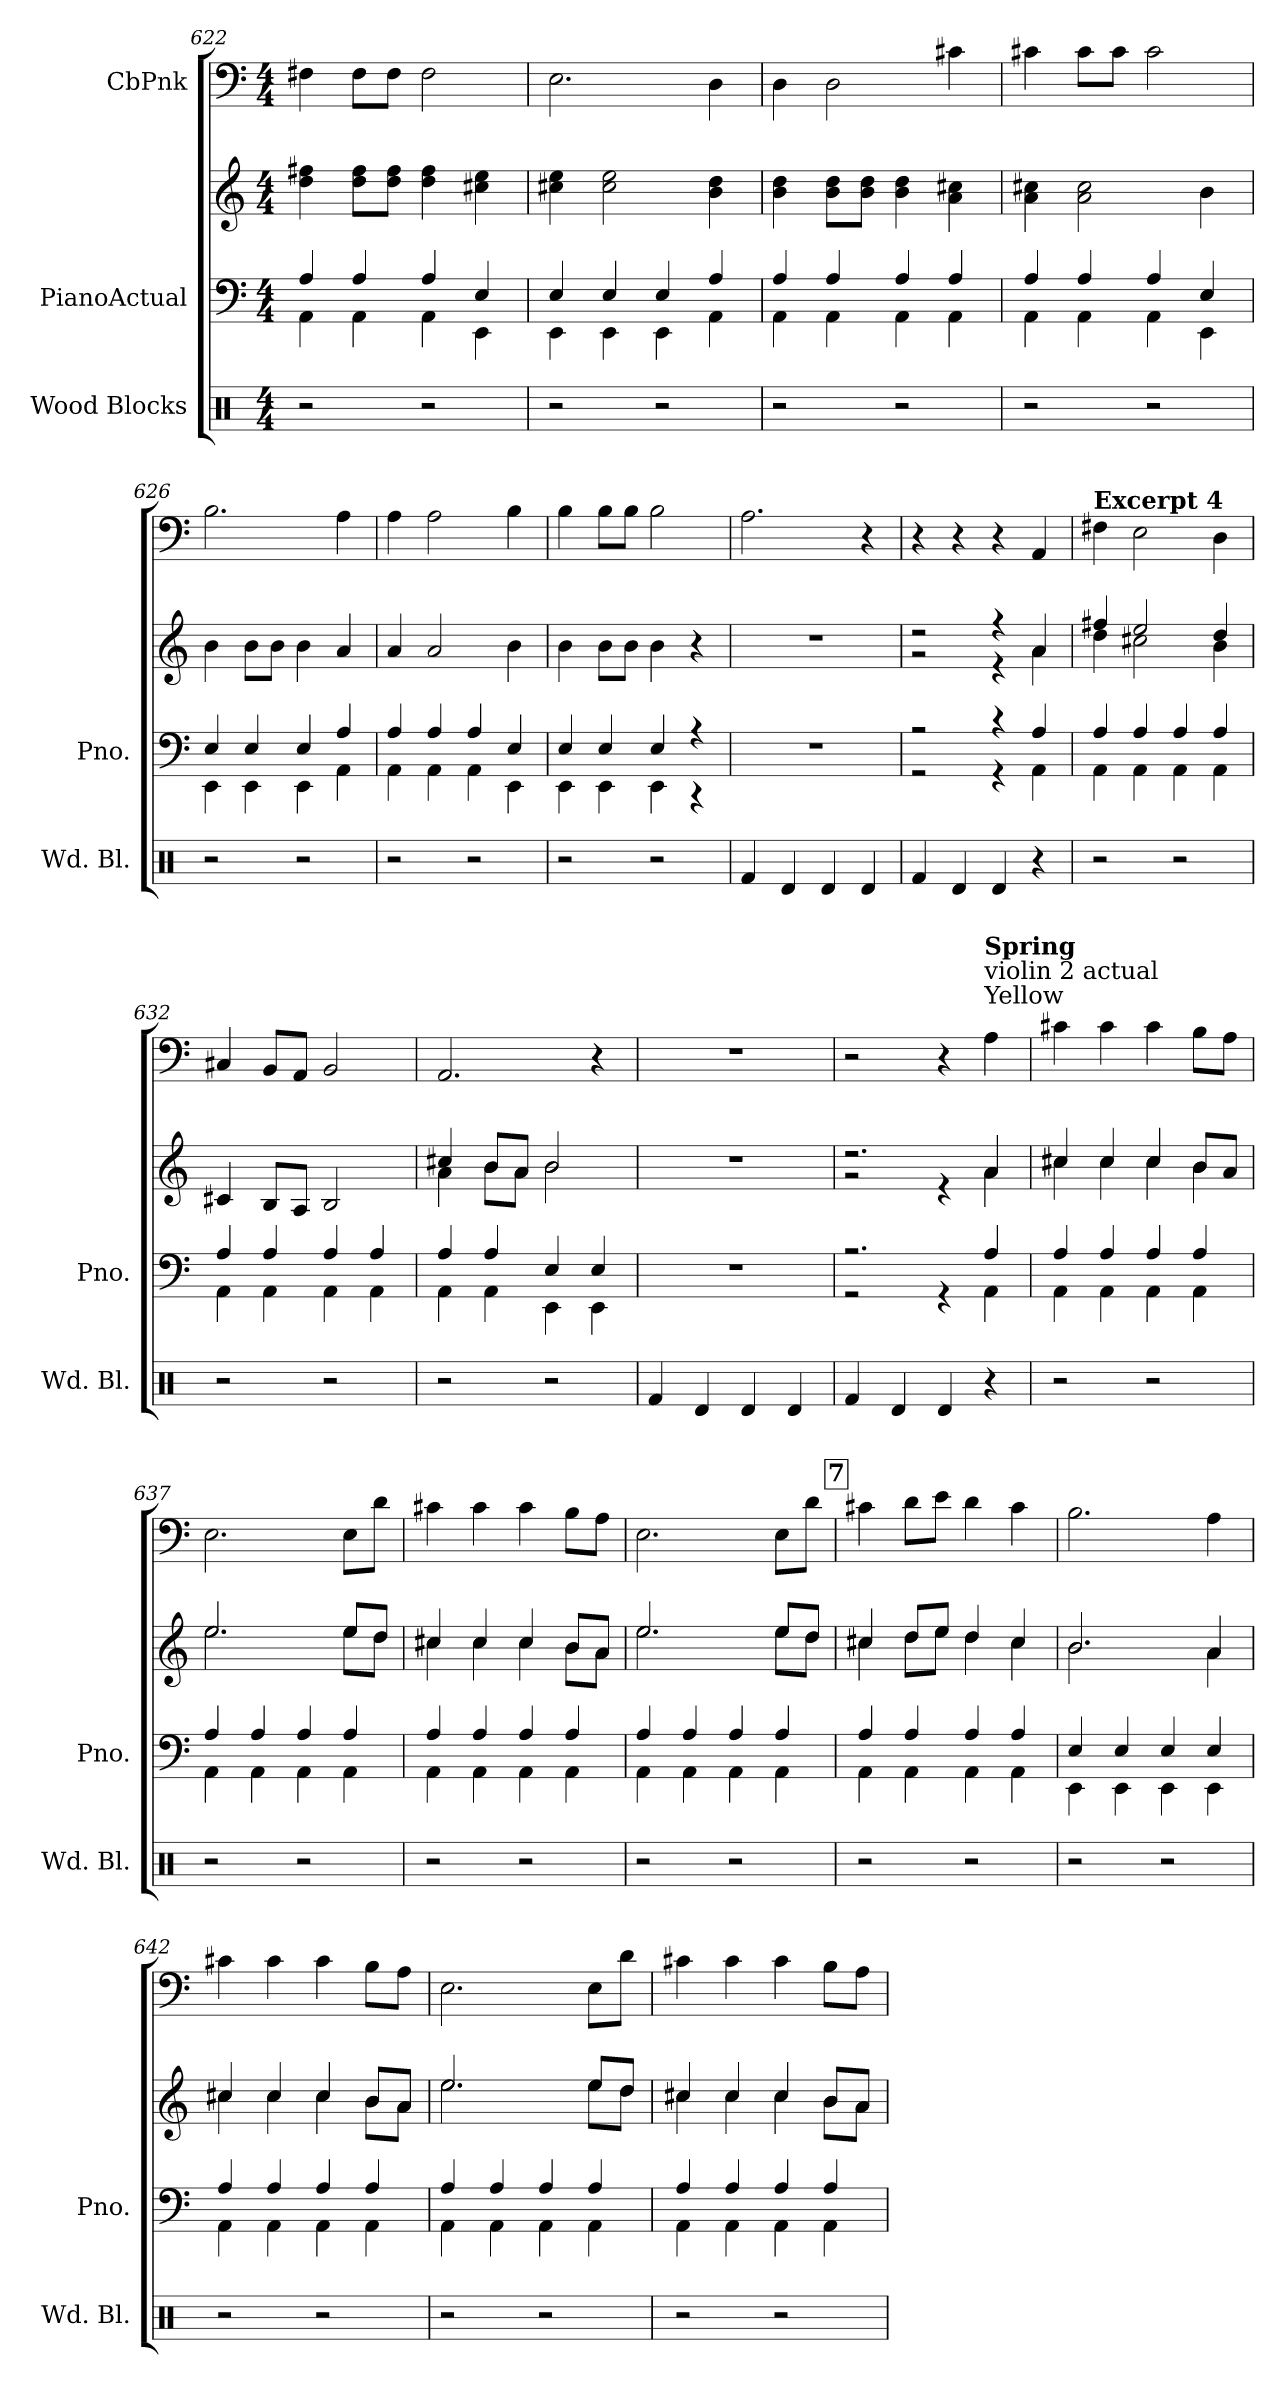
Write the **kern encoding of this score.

**kern	**kern	**kern	**kern
*part3	*part2	*part2	*part1
*staff4	*staff3	*staff2	*staff1
*I"Wood Blocks	*I"PianoActual	*	*I"CbPnk
*I'Wd. Bl.	*I'Pno.	*	*
*clefX	*clefF4	*clefG2	*clefF4
*k[]	*k[]	*k[]	*k[]
*M4/4	*M4/4	*M4/4	*M4/4
=622	=622	=622	=622
*	*^	*	*
2r	4A/	4AA\	4dd\ 4ff#X\	4F#X\
.	4A/	4AA\	8dd\ 8ff#\L	8F#\L
.	.	.	8dd\ 8ff#\J	8F#\J
2r	4A/	4AA\	4dd\ 4ff#\	2F#\
.	4E/	4EE\	4cc#X\ 4ee\	.
=623	=623	=623	=623	=623
2r	4E/	4EE\	4cc#X\ 4ee\	2.E\
.	4E/	4EE\	2cc#\ 2ee\	.
2r	4E/	4EE\	.	.
.	4A/	4AA\	4b\ 4dd\	4D\
=624	=624	=624	=624	=624
2r	4A/	4AA\	4b\ 4dd\	4D\
.	4A/	4AA\	8b\ 8dd\L	2D\
.	.	.	8b\ 8dd\J	.
2r	4A/	4AA\	4b\ 4dd\	.
.	4A/	4AA\	4a\ 4cc#X\	4c#X\
!!LO:LB:g=z
=625	=625	=625	=625	=625
2r	4A/	4AA\	4a\ 4cc#X\	4c#X\
.	4A/	4AA\	2a\ 2cc#\	8c#\L
.	.	.	.	8c#\J
2r	4A/	4AA\	.	2c#\
.	4E/	4EE\	4b\	.
=626	=626	=626	=626	=626
2r	4E/	4EE\	4b\	2.B\
.	4E/	4EE\	8b\L	.
.	.	.	8b\J	.
2r	4E/	4EE\	4b\	.
.	4A/	4AA\	4a/	4A\
=627	=627	=627	=627	=627
2r	4A/	4AA\	4a/	4A\
.	4A/	4AA\	2a/	2A\
2r	4A/	4AA\	.	.
.	4E/	4EE\	4b\	4B\
=628	=628	=628	=628	=628
2r	4E/	4EE\	4b\	4B\
.	4E/	4EE\	8b\L	8B\L
.	.	.	8b\J	8B\J
2r	4E/	4EE\	4b\	2B\
.	4r	4r	4r	.
*	*v	*v	*	*
=629	=629	=629	=629
4Rf/	1r	1r	2.A\
4Rd/	.	.	.
4Rd/	.	.	.
4Rd/	.	.	4r
=630	=630	=630	=630
*	*^	*^	*
4Rf/	2r	2r	2r	2r	4r
4Rd/	.	.	.	.	4r
4Rd/	4r	4r	4r	4r	4r
4r	4A/	4AA\	4a/	4a\	4AA/
=631	=631	=631	=631	=631	=631
!	!	!	!	!	!LO:TX:a:B:t=Excerpt 4
2r	4A/	4AA\	4ff#X/	4dd\	4F#X\
.	4A/	4AA\	2ee/	2cc#X\	2E\
2r	4A/	4AA\	.	.	.
.	4A/	4AA\	4dd/	4b\	4D\
*	*	*	*v	*v	*
!!LO:LB:g=z
=632	=632	=632	=632	=632
2r	4A/	4AA\	4c#X/	4C#X/
.	4A/	4AA\	8B/L	8BB/L
.	.	.	8A/J	8AA/J
2r	4A/	4AA\	2B/	2BB/
.	4A/	4AA\	.	.
=633	=633	=633	=633	=633
*	*	*	*^	*
2r	4A/	4AA\	4cc#X/	4a\	2.AA/
.	4A/	4AA\	8b/L	8b\L	.
.	.	.	8a/J	8a\J	.
2r	4E/	4EE\	2b/	2b\	.
.	4E/	4EE\	.	.	4r
*	*v	*v	*	*	*
*	*	*v	*v	*
=634	=634	=634	=634
4Rf/	1r	1r	1r
4Rd/	.	.	.
4Rd/	.	.	.
4Rd/	.	.	.
=635	=635	=635	=635
*	*^	*^	*
4Rf/	2.r	2r	2.r	2r	2r
4Rd/	.	.	.	.	.
4Rd/	.	4r	.	4r	4r
!	!	!	!	!	!LO:TX:a:t=Yellow
!	!	!	!	!	!LO:TX:a:t=violin 2 actual
!	!	!	!	!	!LO:TX:a:B:t=Spring
4r	4A/	4AA\	4a/	4a\	4A\
=636	=636	=636	=636	=636	=636
2r	4A/	4AA\	4cc#X/	4cc#\	4c#X\
.	4A/	4AA\	4cc#/	4cc#\	4c#\
2r	4A/	4AA\	4cc#/	4cc#\	4c#\
.	4A/	4AA\	8b/L	4b\	8B\L
.	.	.	8a/J	.	8A\J
=637	=637	=637	=637	=637	=637
2r	4A/	4AA\	2.ee/	2.ee\	2.E\
.	4A/	4AA\	.	.	.
2r	4A/	4AA\	.	.	.
.	4A/	4AA\	8ee/L	8ee\L	8E\L
.	.	.	8dd/J	8dd\J	8d\J
!!LO:PB:g=z
=638	=638	=638	=638	=638	=638
2r	4A/	4AA\	4cc#X/	4cc#\	4c#X\
.	4A/	4AA\	4cc#/	4cc#\	4c#\
2r	4A/	4AA\	4cc#/	4cc#\	4c#\
.	4A/	4AA\	8b/L	8b\L	8B\L
.	.	.	8a/J	8a\J	8A\J
=639	=639	=639	=639	=639	=639
2r	4A/	4AA\	2.ee/	2.ee\	2.E\
.	4A/	4AA\	.	.	.
2r	4A/	4AA\	.	.	.
.	4A/	4AA\	8ee/L	8ee\L	8E\L
.	.	.	8dd/J	8dd\J	8d\J
!!LO:REH:place=s1:a:B:fs=9.9988:t=7
=640	=640	=640	=640	=640	=640
2r	4A/	4AA\	4cc#X/	4cc#\	4c#X\
.	4A/	4AA\	8dd/L	8dd\L	8d\L
.	.	.	8ee/J	8ee\J	8ei\J
2r	4A/	4AA\	4dd/	4dd\	4d\
.	4A/	4AA\	4cc#/	4cc#\	4c#\
=641	=641	=641	=641	=641	=641
2r	4E/	4EE\	2.b/	2.b\	2.B\
.	4E/	4EE\	.	.	.
2r	4E/	4EE\	.	.	.
.	4E/	4EE\	4a/	4a\	4A\
!!LO:LB:g=z
=642	=642	=642	=642	=642	=642
2r	4A/	4AA\	4cc#X/	4cc#\	4c#X\
.	4A/	4AA\	4cc#/	4cc#\	4c#\
2r	4A/	4AA\	4cc#/	4cc#\	4c#\
.	4A/	4AA\	8b/L	8b\L	8B\L
.	.	.	8a/J	8a\J	8A\J
=643	=643	=643	=643	=643	=643
2r	4A/	4AA\	2.ee/	2.ee\	2.E\
.	4A/	4AA\	.	.	.
2r	4A/	4AA\	.	.	.
.	4A/	4AA\	8ee/L	8ee\L	8E\L
.	.	.	8dd/J	8dd\J	8d\J
=644	=644	=644	=644	=644	=644
2r	4A/	4AA\	4cc#X/	4cc#\	4c#X\
.	4A/	4AA\	4cc#/	4cc#\	4c#\
2r	4A/	4AA\	4cc#/	4cc#\	4c#\
.	4A/	4AA\	8b/L	8b\L	8B\L
.	.	.	8a/J	8a\J	8A\J
*	*v	*v	*	*	*
*	*	*v	*v	*
=	=	=	=
*-	*-	*-	*-
